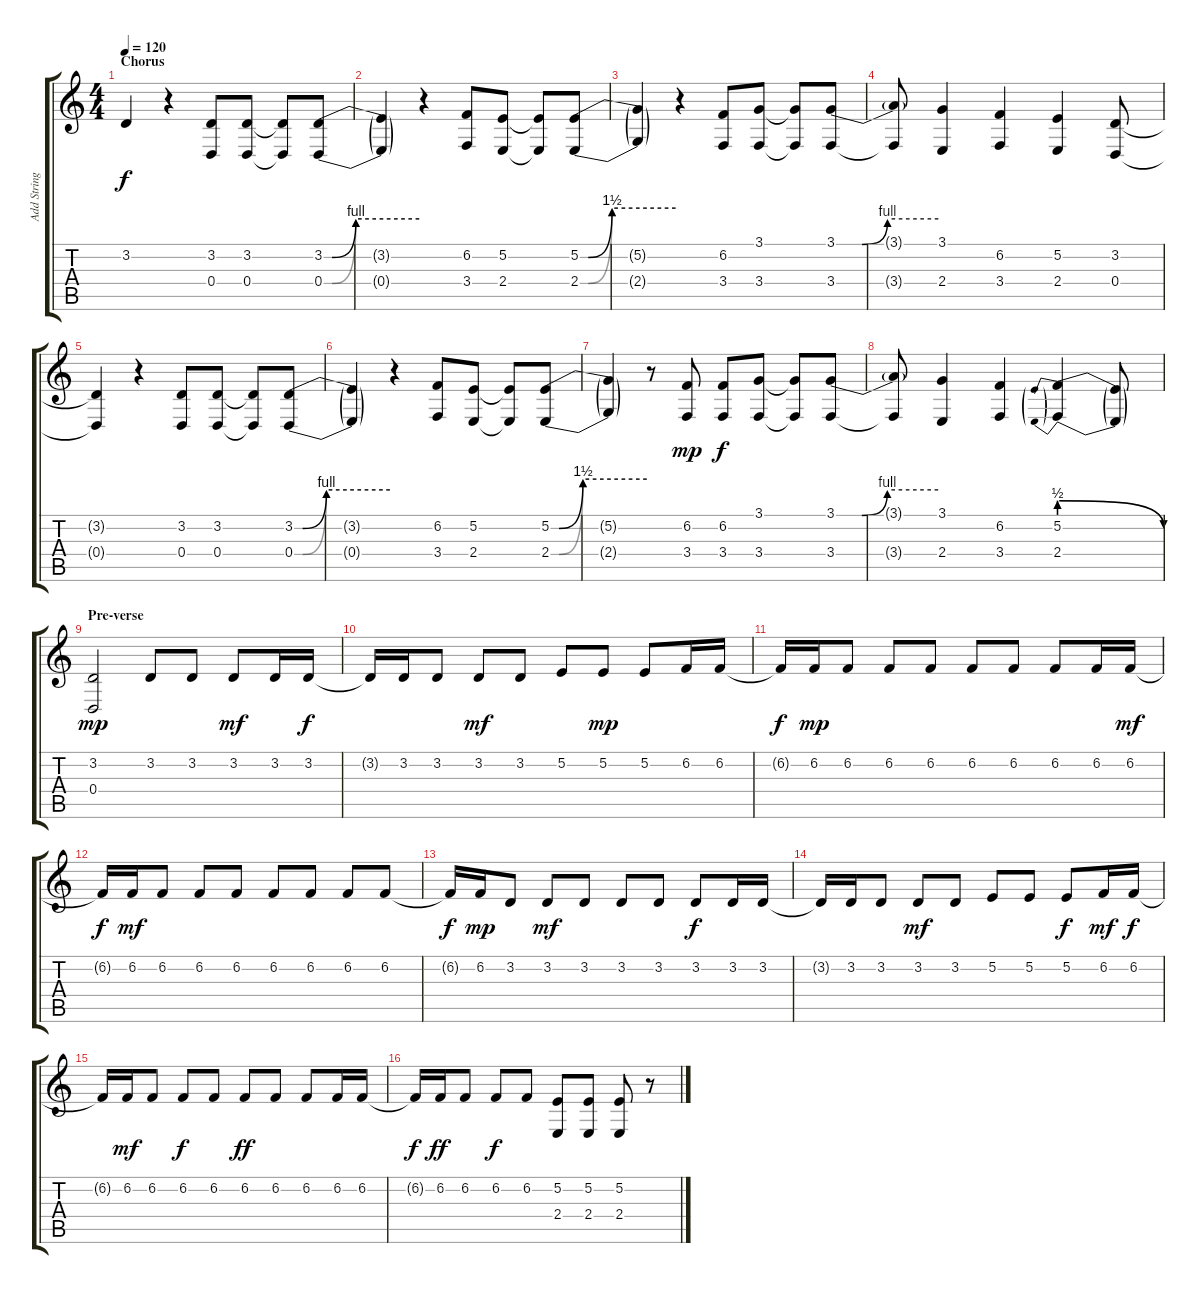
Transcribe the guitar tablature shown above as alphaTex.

\track ("Add Strings (Vocals)" "Add String") {instrument pizzicatostrings}
\staff {score tabs}
\tuning (E4 B3 G3 D3 A2 E2) {hide}
\ts (4 4)
\section ("" "Chorus")
\tempo 120
\clef g2
\ks c
3.2{t}.4{dy f} r.4 (3.2 0.4).8 (3.2 0.4).8 (3.2{t} 0.4{t}).8 (3.2{be (custom 0 0 5 0 20 4 60 4)} 0.4{be (custom 0 0 5 0 20 4 60 4)}).8 |
(3.2{t} 0.4{t}).4 r.4 (6.2 3.4).8 (5.2 2.4).8 (5.2{t} 2.4{t}).8 (5.2{be (custom 0 0 5 0 20 6 60 6)} 2.4{be (custom 0 0 5 0 20 6 60 6)}).8 |
(5.2{t} 2.4{t}).4 r.4 (6.2 3.4).8 (3.1 3.4).8 (3.1{t} 3.4{t}).8 (3.1{be (custom 0 0 15 0 30 4 60 4)} 3.4).8 |
(3.1{t} 3.4{t}).8 (3.1 2.4).4 (6.2 3.4).4 (5.2 2.4).4 (3.2 0.4).8 |
(3.2{t} 0.4{t}).4 r.4 (3.2 0.4).8 (3.2 0.4).8 (3.2{t} 0.4{t}).8 (3.2{be (custom 0 0 5 0 20 4 60 4)} 0.4{be (custom 0 0 5 0 20 4 60 4)}).8 |
(3.2{t} 0.4{t}).4 r.4 (6.2 3.4).8 (5.2 2.4).8 (5.2{t} 2.4{t}).8 (5.2{be (custom 0 0 5 0 20 6 60 6)} 2.4{be (custom 0 0 5 0 20 6 60 6)}).8 |
(5.2{t} 2.4{t}).4 r.8 (6.2 3.4).8{dy mp} (6.2 3.4).8{dy f} (3.1 3.4).8 (3.1{t} 3.4{t}).8 (3.1{be (custom 0 0 15 0 30 4 60 4)} 3.4).8 |
(3.1{t} 3.4{t}).8 (3.1 2.4).4 (6.2 3.4).4 (5.2{be (prebendrelease 0 2 60 0)} 2.4{be (prebendrelease 0 2 60 0)}).4 (5.2{t} 2.4{t}).8 |
\section ("" "Pre-verse")
(3.2 0.4).2{dy mp} 3.2.8{volume 11 instrument pizzicatostrings} 3.2.8 3.2.8{dy mf} 3.2.16 3.2.16{dy f} |
3.2{t}.16 3.2.16 3.2.8 3.2.8{dy mf} 3.2.8 5.2.8 5.2.8{dy mp} 5.2.8 6.2.16 6.2.16 |
6.2{t}.16{dy f} 6.2.16{dy mp} 6.2.8 6.2.8 6.2.8 6.2.8 6.2.8 6.2.8 6.2.16 6.2.16{dy mf} |
6.2{t}.16{dy f} 6.2.16{dy mf} 6.2.8 6.2.8 6.2.8 6.2.8 6.2.8 6.2.8 6.2.8 |
6.2{t}.16{dy f} 6.2.16{dy mp} 3.2.8 3.2.8{dy mf} 3.2.8 3.2.8 3.2.8 3.2.8{dy f} 3.2.16 3.2.16 |
3.2{t}.16 3.2.16 3.2.8 3.2.8{dy mf} 3.2.8 5.2.8 5.2.8 5.2.8{dy f} 6.2.16{dy mf} 6.2.16{dy f} |
6.2{t}.16 6.2.16{dy mf} 6.2.8 6.2.8{dy f} 6.2.8 6.2.8{dy ff} 6.2.8 6.2.8 6.2.16 6.2.16 |
6.2{t}.16{dy f} 6.2.16{dy ff} 6.2.8 6.2.8{dy f} 6.2.8 (5.2 2.4).8 (5.2 2.4).8 (5.2 2.4).8 r.8
